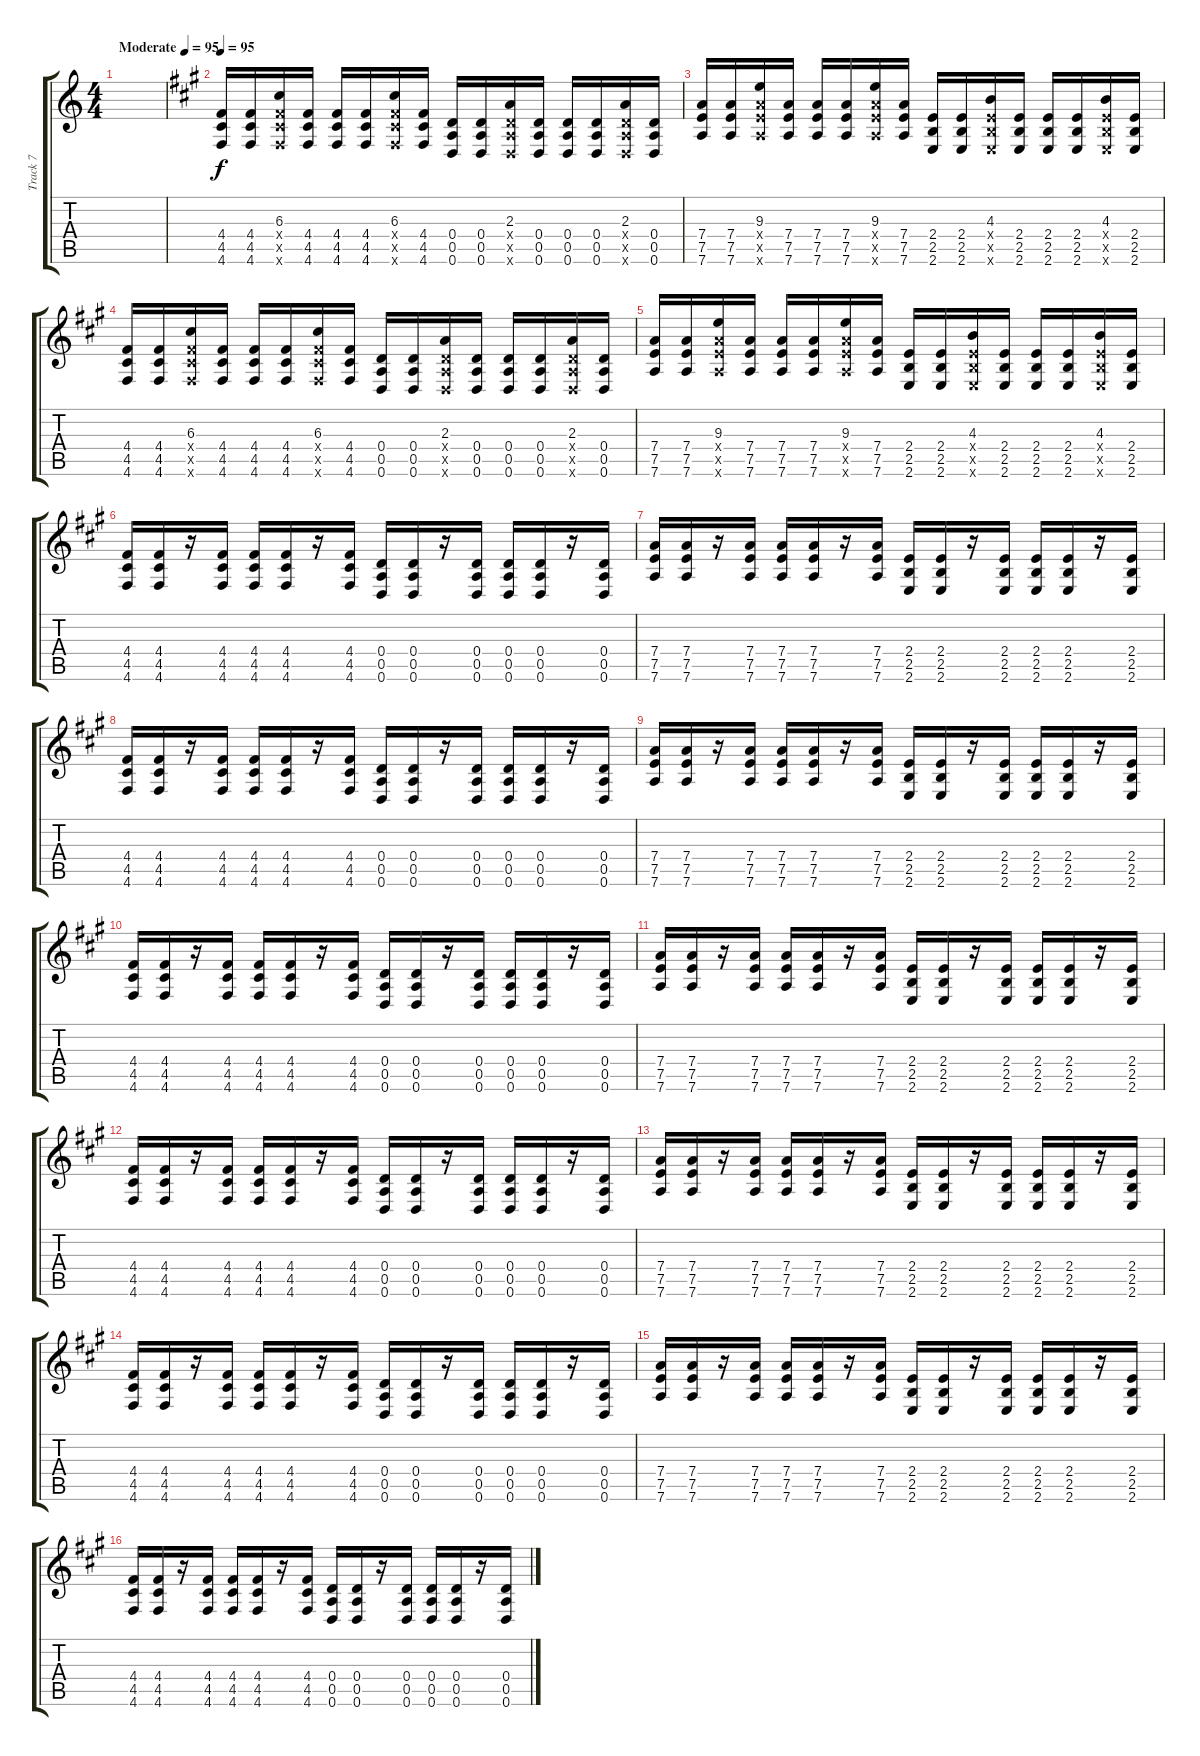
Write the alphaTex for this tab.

\track ("Track 7" "Track 7") {instrument overdrivenguitar}
\staff {score tabs}
\tuning (E4 B3 G3 D3 A2 D2) {hide}
\ts (4 4)
\tempo (95 "Moderate")
\clef g2
\ks c
|
\tempo 95
\ks a
(4.4 4.5 4.6).16{instrument overdrivenguitar} (4.4 4.5 4.6).16 (6.3 4.4{x} 4.5{x} 4.6{x}).16 (4.4 4.5 4.6).16 (4.4 4.5 4.6).16 (4.4 4.5 4.6).16 (6.3 4.4{x} 4.5{x} 4.6{x}).16 (4.4 4.5 4.6).16 (0.4 0.5 0.6).16 (0.4 0.5 0.6).16 (2.3 0.4{x} 0.5{x} 0.6{x}).16 (0.4 0.5 0.6).16 (0.4 0.5 0.6).16 (0.4 0.5 0.6).16 (2.3 0.4{x} 0.5{x} 0.6{x}).16 (0.4 0.5 0.6).16 |
(7.4 7.5 7.6).16 (7.4 7.5 7.6).16 (9.3 7.4{x} 7.5{x} 7.6{x}).16 (7.4 7.5 7.6).16 (7.4 7.5 7.6).16 (7.4 7.5 7.6).16 (9.3 7.4{x} 7.5{x} 7.6{x}).16 (7.4 7.5 7.6).16 (2.4 2.5 2.6).16 (2.4 2.5 2.6).16 (4.3 2.4{x} 2.5{x} 2.6{x}).16 (2.4 2.5 2.6).16 (2.4 2.5 2.6).16 (2.4 2.5 2.6).16 (4.3 2.4{x} 2.5{x} 2.6{x}).16 (2.4 2.5 2.6).16 |
(4.4 4.5 4.6).16 (4.4 4.5 4.6).16 (6.3 4.4{x} 4.5{x} 4.6{x}).16 (4.4 4.5 4.6).16 (4.4 4.5 4.6).16 (4.4 4.5 4.6).16 (6.3 4.4{x} 4.5{x} 4.6{x}).16 (4.4 4.5 4.6).16 (0.4 0.5 0.6).16 (0.4 0.5 0.6).16 (2.3 0.4{x} 0.5{x} 0.6{x}).16 (0.4 0.5 0.6).16 (0.4 0.5 0.6).16 (0.4 0.5 0.6).16 (2.3 0.4{x} 0.5{x} 0.6{x}).16 (0.4 0.5 0.6).16 |
(7.4 7.5 7.6).16 (7.4 7.5 7.6).16 (9.3 7.4{x} 7.5{x} 7.6{x}).16 (7.4 7.5 7.6).16 (7.4 7.5 7.6).16 (7.4 7.5 7.6).16 (9.3 7.4{x} 7.5{x} 7.6{x}).16 (7.4 7.5 7.6).16 (2.4 2.5 2.6).16 (2.4 2.5 2.6).16 (4.3 2.4{x} 2.5{x} 2.6{x}).16 (2.4 2.5 2.6).16 (2.4 2.5 2.6).16 (2.4 2.5 2.6).16 (4.3 2.4{x} 2.5{x} 2.6{x}).16 (2.4 2.5 2.6).16 |
(4.4 4.5 4.6).16 (4.4 4.5 4.6).16 r.16 (4.4 4.5 4.6).16 (4.4 4.5 4.6).16 (4.4 4.5 4.6).16 r.16 (4.4 4.5 4.6).16 (0.4 0.5 0.6).16 (0.4 0.5 0.6).16 r.16 (0.4 0.5 0.6).16 (0.4 0.5 0.6).16 (0.4 0.5 0.6).16 r.16 (0.4 0.5 0.6).16 |
(7.4 7.5 7.6).16 (7.4 7.5 7.6).16 r.16 (7.4 7.5 7.6).16 (7.4 7.5 7.6).16 (7.4 7.5 7.6).16 r.16 (7.4 7.5 7.6).16 (2.4 2.5 2.6).16 (2.4 2.5 2.6).16 r.16 (2.4 2.5 2.6).16 (2.4 2.5 2.6).16 (2.4 2.5 2.6).16 r.16 (2.4 2.5 2.6).16 |
(4.4 4.5 4.6).16 (4.4 4.5 4.6).16 r.16 (4.4 4.5 4.6).16 (4.4 4.5 4.6).16 (4.4 4.5 4.6).16 r.16 (4.4 4.5 4.6).16 (0.4 0.5 0.6).16 (0.4 0.5 0.6).16 r.16 (0.4 0.5 0.6).16 (0.4 0.5 0.6).16 (0.4 0.5 0.6).16 r.16 (0.4 0.5 0.6).16 |
(7.4 7.5 7.6).16 (7.4 7.5 7.6).16 r.16 (7.4 7.5 7.6).16 (7.4 7.5 7.6).16 (7.4 7.5 7.6).16 r.16 (7.4 7.5 7.6).16 (2.4 2.5 2.6).16 (2.4 2.5 2.6).16 r.16 (2.4 2.5 2.6).16 (2.4 2.5 2.6).16 (2.4 2.5 2.6).16 r.16 (2.4 2.5 2.6).16 |
(4.4 4.5 4.6).16 (4.4 4.5 4.6).16 r.16 (4.4 4.5 4.6).16 (4.4 4.5 4.6).16 (4.4 4.5 4.6).16 r.16 (4.4 4.5 4.6).16 (0.4 0.5 0.6).16 (0.4 0.5 0.6).16 r.16 (0.4 0.5 0.6).16 (0.4 0.5 0.6).16 (0.4 0.5 0.6).16 r.16 (0.4 0.5 0.6).16 |
(7.4 7.5 7.6).16 (7.4 7.5 7.6).16 r.16 (7.4 7.5 7.6).16 (7.4 7.5 7.6).16 (7.4 7.5 7.6).16 r.16 (7.4 7.5 7.6).16 (2.4 2.5 2.6).16 (2.4 2.5 2.6).16 r.16 (2.4 2.5 2.6).16 (2.4 2.5 2.6).16 (2.4 2.5 2.6).16 r.16 (2.4 2.5 2.6).16 |
(4.4 4.5 4.6).16 (4.4 4.5 4.6).16 r.16 (4.4 4.5 4.6).16 (4.4 4.5 4.6).16 (4.4 4.5 4.6).16 r.16 (4.4 4.5 4.6).16 (0.4 0.5 0.6).16 (0.4 0.5 0.6).16 r.16 (0.4 0.5 0.6).16 (0.4 0.5 0.6).16 (0.4 0.5 0.6).16 r.16 (0.4 0.5 0.6).16 |
(7.4 7.5 7.6).16 (7.4 7.5 7.6).16 r.16 (7.4 7.5 7.6).16 (7.4 7.5 7.6).16 (7.4 7.5 7.6).16 r.16 (7.4 7.5 7.6).16 (2.4 2.5 2.6).16 (2.4 2.5 2.6).16 r.16 (2.4 2.5 2.6).16 (2.4 2.5 2.6).16 (2.4 2.5 2.6).16 r.16 (2.4 2.5 2.6).16 |
(4.4 4.5 4.6).16 (4.4 4.5 4.6).16 r.16 (4.4 4.5 4.6).16 (4.4 4.5 4.6).16 (4.4 4.5 4.6).16 r.16 (4.4 4.5 4.6).16 (0.4 0.5 0.6).16 (0.4 0.5 0.6).16 r.16 (0.4 0.5 0.6).16 (0.4 0.5 0.6).16 (0.4 0.5 0.6).16 r.16 (0.4 0.5 0.6).16 |
(7.4 7.5 7.6).16 (7.4 7.5 7.6).16 r.16 (7.4 7.5 7.6).16 (7.4 7.5 7.6).16 (7.4 7.5 7.6).16 r.16 (7.4 7.5 7.6).16 (2.4 2.5 2.6).16 (2.4 2.5 2.6).16 r.16 (2.4 2.5 2.6).16 (2.4 2.5 2.6).16 (2.4 2.5 2.6).16 r.16 (2.4 2.5 2.6).16 |
(4.4 4.5 4.6).16 (4.4 4.5 4.6).16 r.16 (4.4 4.5 4.6).16 (4.4 4.5 4.6).16 (4.4 4.5 4.6).16 r.16 (4.4 4.5 4.6).16 (0.4 0.5 0.6).16 (0.4 0.5 0.6).16 r.16 (0.4 0.5 0.6).16 (0.4 0.5 0.6).16 (0.4 0.5 0.6).16 r.16 (0.4 0.5 0.6).16
